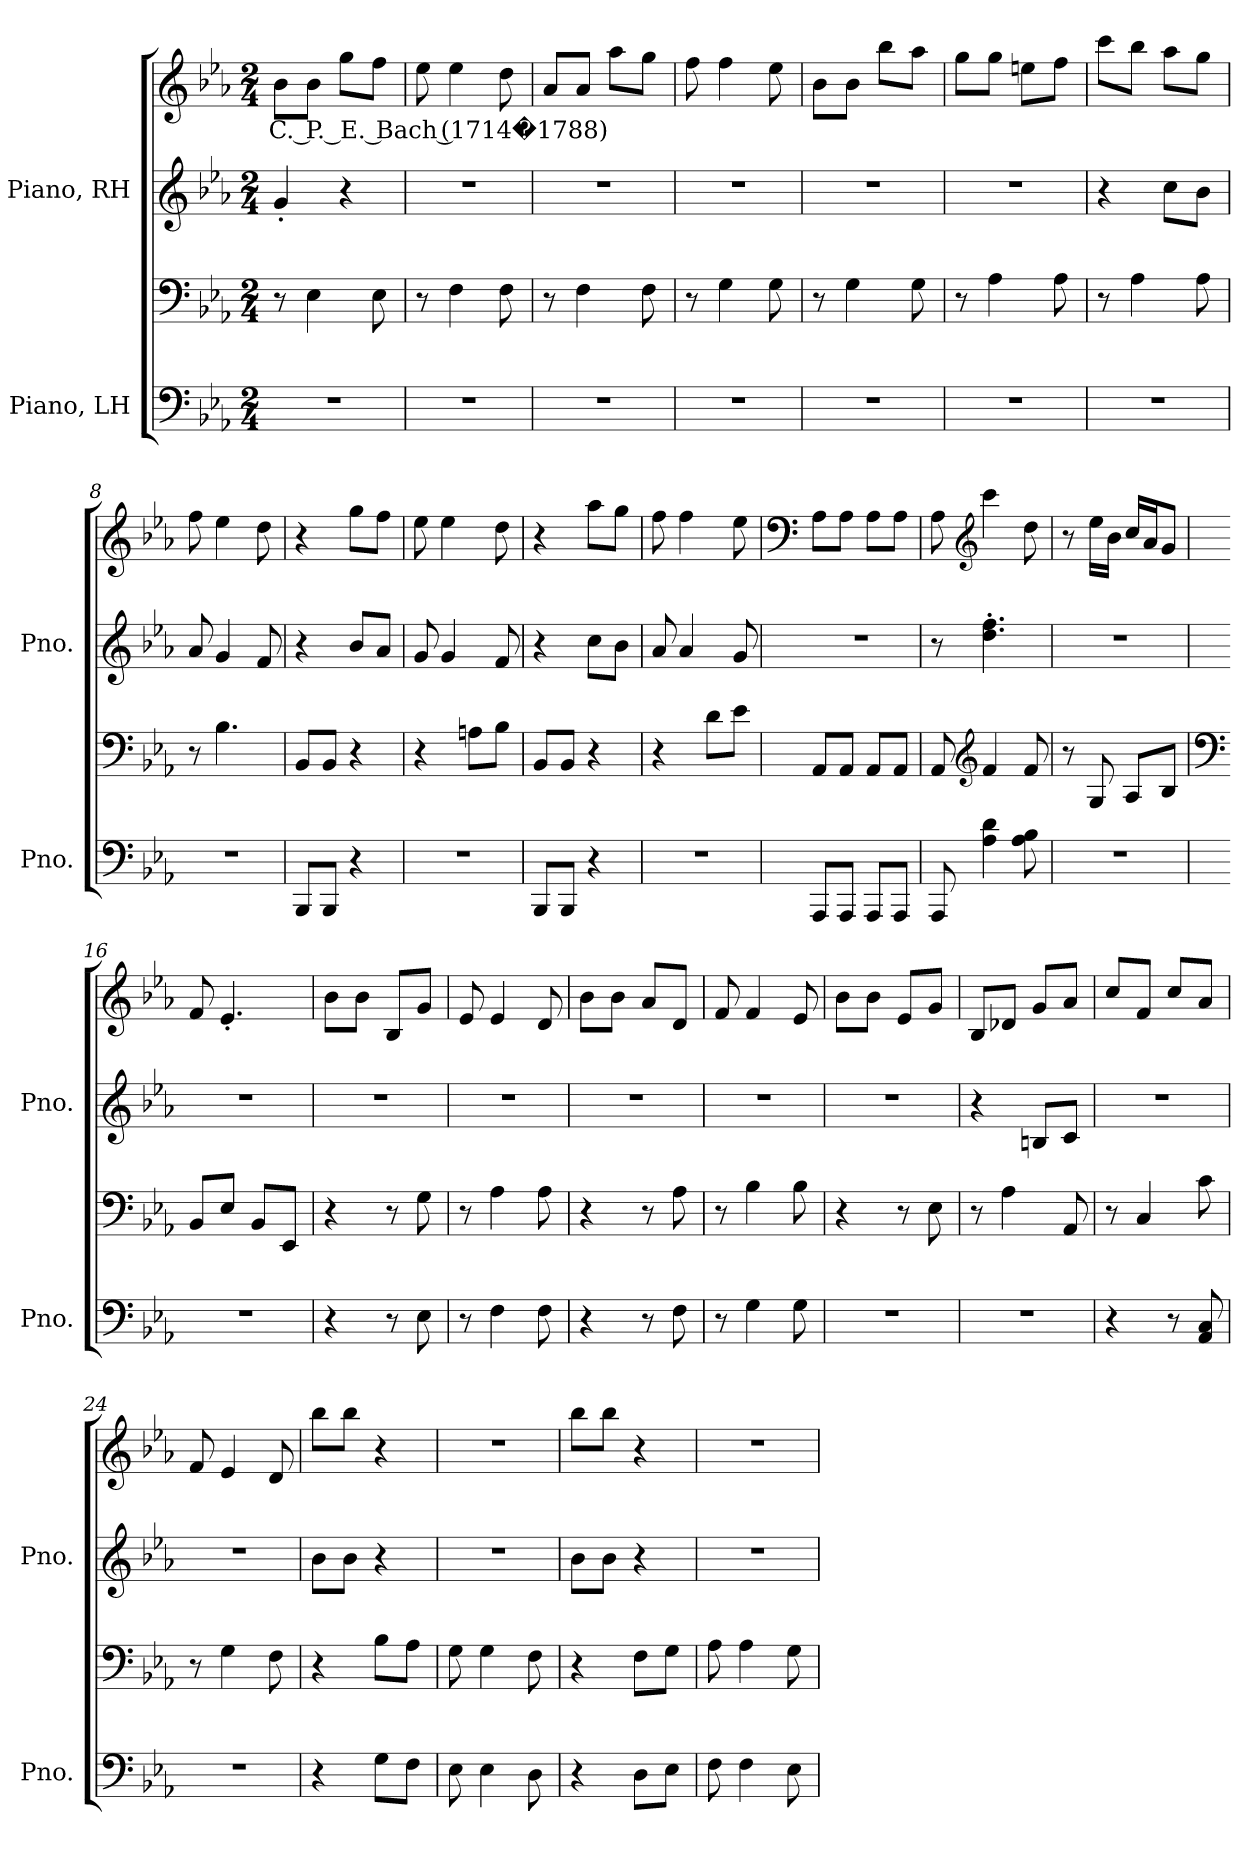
**kern	**kern	**kern	**kern	**text
*part2	*part2	*part1	*part1	*part1
*staff4	*staff3	*staff2	*staff1	*staff1
*I"Piano, LH	*	*I"Piano, RH	*	*
*I'Pno.	*	*I'Pno.	*	*
*clefF4	*clefF4	*clefG2	*clefG2	*
*k[b-e-a-]	*k[b-e-a-]	*k[b-e-a-]	*k[b-e-a-]	*
*M2/4	*M2/4	*M2/4	*M2/4	*
*MM66	*MM66	*MM66	*MM66	*
=1	=1	=1	=1	=1
!	!	!	!	!LO:LY:b
2r	8r	4g'/	8b-\L	C. P. E. Bach (1714�1788)
.	4E-\	.	8b-\J	.
.	.	4r	8gg\L	.
.	8E-\	.	8ff\J	.
=2	=2	=2	=2	=2
2r	8r	2r	8ee-\	.
.	4F\	.	4ee-\	.
.	8F\	.	8dd\	.
=3	=3	=3	=3	=3
2r	8r	2r	8a-/L	.
.	4F\	.	8a-/J	.
.	.	.	8aa-\L	.
.	8F\	.	8gg\J	.
=4	=4	=4	=4	=4
2r	8r	2r	8ff\	.
.	4G\	.	4ff\	.
.	8G\	.	8ee-\	.
=5	=5	=5	=5	=5
2r	8r	2r	8b-\L	.
.	4G\	.	8b-\J	.
.	.	.	8bb-\L	.
.	8G\	.	8aa-\J	.
!!LO:LB:g=z
=6	=6	=6	=6	=6
2r	8r	2r	8gg\L	.
.	4A-\	.	8gg\J	.
.	.	.	8een\L	.
.	8A-\	.	8ff\J	.
=7	=7	=7	=7	=7
2r	8r	4r	8ccc\L	.
.	4A-\	.	8bb-\J	.
.	.	8cc\L	8aa-\L	.
.	8A-\	8b-\J	8gg\J	.
=8	=8	=8	=8	=8
2r	8r	8a-/	8ff\	.
.	4.B-\	4g/	4ee-\	.
.	.	8f/	8dd\	.
=9	=9	=9	=9	=9
8BBB-/L	8BB-/L	4r	4r	.
8BBB-/J	8BB-/J	.	.	.
4r	4r	8b-/L	8gg\L	.
.	.	8a-/J	8ff\J	.
=10	=10	=10	=10	=10
2r	4r	8g/	8ee-\	.
.	.	4g/	4ee-\	.
.	8An\L	.	.	.
.	8B-\J	8f/	8dd\	.
=11	=11	=11	=11	=11
8BBB-/L	8BB-/L	4r	4r	.
8BBB-/J	8BB-/J	.	.	.
4r	4r	8cc\L	8aa-\L	.
.	.	8b-\J	8gg\J	.
=12	=12	=12	=12	=12
2r	4r	8a-/	8ff\	.
.	.	4a-/	4ff\	.
.	8d\L	.	.	.
.	8e-\J	8g/	8ee-\	.
!!LO:LB:g=z
=13	=13	=13	=13	=13
*	*	*	*clefF4	*
8AAA-/L	8AA-/L	2r	8A-\L	.
8AAA-/J	8AA-/J	.	8A-\J	.
8AAA-/L	8AA-/L	.	8A-\L	.
8AAA-/J	8AA-/J	.	8A-\J	.
=14	=14	=14	=14	=14
8AAA-/	8AA-/	8r	8A-\	.
*	*clefG2	*	*clefG2	*
4A-\ 4d\	4f/	4.dd\' 4.ff\'	4ccc\	.
8A-\ 8B-\	8f/	.	8dd\	.
=15	=15	=15	=15	=15
2r	8r	2r	8r	.
.	8G/	.	16ee-\LL	.
.	.	.	16b-\JJ	.
.	8A-/L	.	16cc/LL	.
.	.	.	16a-/J	.
.	8B-/J	.	8g/J	.
=16	=16	=16	=16	=16
*	*clefF4	*	*	*
2r	8BB-/L	2r	8f/	.
.	8E-/J	.	4.e-'/	.
.	8BB-/L	.	.	.
.	8EE-/J	.	.	.
=17	=17	=17	=17	=17
4r	4r	2r	8b-\L	.
.	.	.	8b-\J	.
8r	8r	.	8B-/L	.
8E-\	8G\	.	8g/J	.
=18	=18	=18	=18	=18
8r	8r	2r	8e-/	.
4F\	4A-\	.	4e-/	.
8F\	8A-\	.	8d/	.
!!LO:PB:g=z
=19	=19	=19	=19	=19
4r	4r	2r	8b-\L	.
.	.	.	8b-\J	.
8r	8r	.	8a-/L	.
8F\	8A-\	.	8d/J	.
=20	=20	=20	=20	=20
8r	8r	2r	8f/	.
4G\	4B-\	.	4f/	.
8G\	8B-\	.	8e-/	.
=21	=21	=21	=21	=21
2r	4r	2r	8b-\L	.
.	.	.	8b-\J	.
.	8r	.	8e-/L	.
.	8E-\	.	8g/J	.
=22	=22	=22	=22	=22
2r	8r	4r	8B-/L	.
.	4A-\	.	8d-X/J	.
.	.	8Bn/L	8g/L	.
.	8AA-/	8c/J	8a-/J	.
=23	=23	=23	=23	=23
4r	8r	2r	8cc/L	.
.	4C/	.	8f/J	.
8r	.	.	8cc/L	.
8AA-/ 8C/	8c\	.	8a-/J	.
=24	=24	=24	=24	=24
2r	8r	2r	8f/	.
.	4G\	.	4e-/	.
.	8F\	.	8d/	.
=25	=25	=25	=25	=25
4r	4r	8b-\L	8bb-\L	.
.	.	8b-\J	8bb-\J	.
8G\L	8B-\L	4r	4r	.
8F\J	8A-\J	.	.	.
!!LO:LB:g=z
=26	=26	=26	=26	=26
8E-\	8G\	2r	2r	.
4E-\	4G\	.	.	.
8D\	8F\	.	.	.
=27	=27	=27	=27	=27
4r	4r	8b-\L	8bb-\L	.
.	.	8b-\J	8bb-\J	.
8D\L	8F\L	4r	4r	.
8E-\J	8G\J	.	.	.
=28	=28	=28	=28	=28
8F\	8A-\	2r	2r	.
4F\	4A-\	.	.	.
8E-\	8G\	.	.	.
=	=	=	=	=
*-	*-	*-	*-	*-
